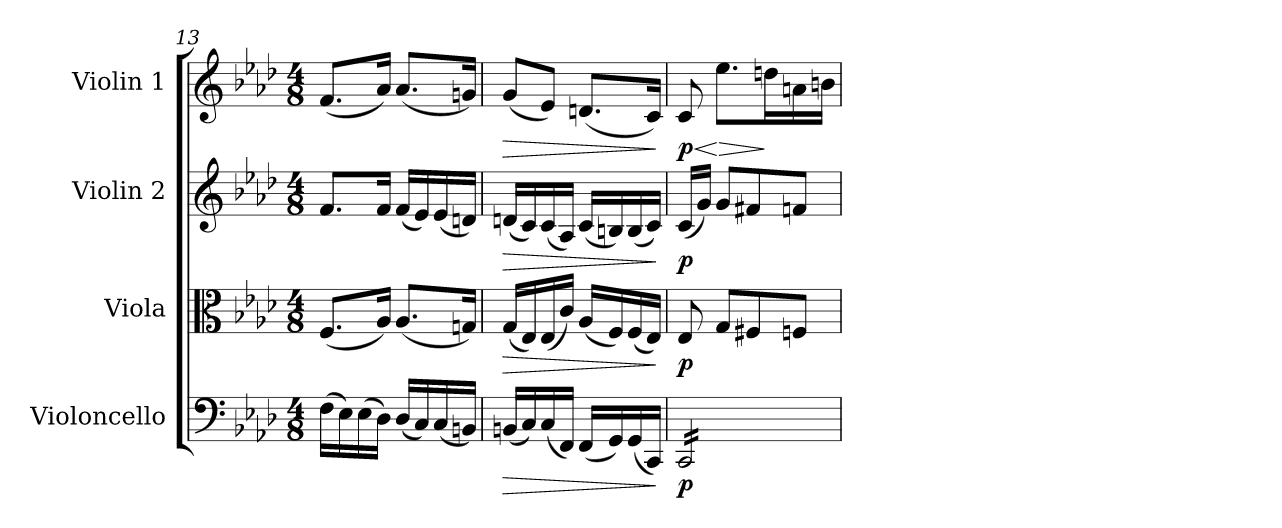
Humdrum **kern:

**kern	**dynam	**kern	**dynam	**kern	**dynam	**kern	**dynam
*part4	*part4	*part3	*part3	*part2	*part2	*part1	*part1
*staff4	*staff4	*staff3	*staff3	*staff2	*staff2	*staff1	*staff1
*I"Violoncello	*	*I"Viola	*	*I"Violin 2	*	*I"Violin 1	*
*I'Vc	*	*I'Vla	*	*I'Vln	*	*I'Vln	*
*clefF4	*	*clefC3	*	*clefG2	*	*clefG2	*
*k[b-e-a-d-]	*	*k[b-e-a-d-]	*	*k[b-e-a-d-]	*	*k[b-e-a-d-]	*
*M4/8	*	*M4/8	*	*M4/8	*	*M4/8	*
=13	=13	=13	=13	=13	=13	=13	=13
(16F\LL	.	(8.F/L	.	8.f/L	.	(8.f/L	.
16E-\)	.	.	.	.	.	.	.
(16E-\	.	.	.	.	.	.	.
16D-\JJ)	.	16A-/Jk)	.	16f/Jk	.	16a-/Jk)	.
(16D-/LL	.	(8.A-/L	.	(16f/LL	.	(8.a-/L	.
16C/)	.	.	.	16e-/)	.	.	.
(16C/	.	.	.	(16e-/	.	.	.
16BBn/JJ)	.	16Gn/Jk)	.	16dn/JJ)	.	16gn/Jk)	.
=14	=14	=14	=14	=14	=14	=14	=14
!	!LO:HP:b	!	!LO:HP:b	!	!LO:HP:b	!	!LO:HP:b
(16BBn/LL	>	(16G/LL	>	(16dn/LL	>	(8g/L	>
16C/)	.	16E-/)	.	16c/)	.	.	.
(16C/	.	(16E-/	.	(16c/	.	8e-/J)	.
16FF/JJ)	.	16c/JJ)	.	16A-/JJ)	.	.	.
(16FF/LL	.	(16A-/LL	.	(16c/LL	.	(8.dn/L	.
16GG/)	.	16F/)	.	16Bn/)	.	.	.
(16GG/	.	(16F/	.	(16B/	.	.	.
16CC/JJ)	.	16E-/JJ)	.	16c/JJ)	.	16c/Jk)	.
.	]	.	]	.	]	.	]
=15	=15	=15	=15	=15	=15	=15	=15
!	!LO:DY:b	!	!LO:DY:b	!	!LO:DY:b	!	!LO:HP:b
!	!	!	!	!	!	!	!LO:DY:n=1:b
*tremolo	*	*	*	*	*	*	*
16CC/LL	p	8E-/	p	(16c/LL	p	8c/	< p
16CC/	.	.	.	16g/JJ)	.	.	.
!	!	!	!	!	!	!	!LO:HP:n=1:b
16CC/	.	8G/L	.	8g/L	.	8.ee-\L	[ >
16CC/	.	.	.	.	.	.	.
16CC/	.	8F#X/	.	8f#X/	.	.	.
16CC/	.	.	.	.	.	16ddn\L	]
16CC/	.	8Fn/J	.	8fn/J	.	16an\	.
16CC/JJ	.	.	.	.	.	16bn\JJ	.
*Xtremolo	*	*	*	*	*	*	*
=	=	=	=	=	=	=	=
*-	*-	*-	*-	*-	*-	*-	*-
